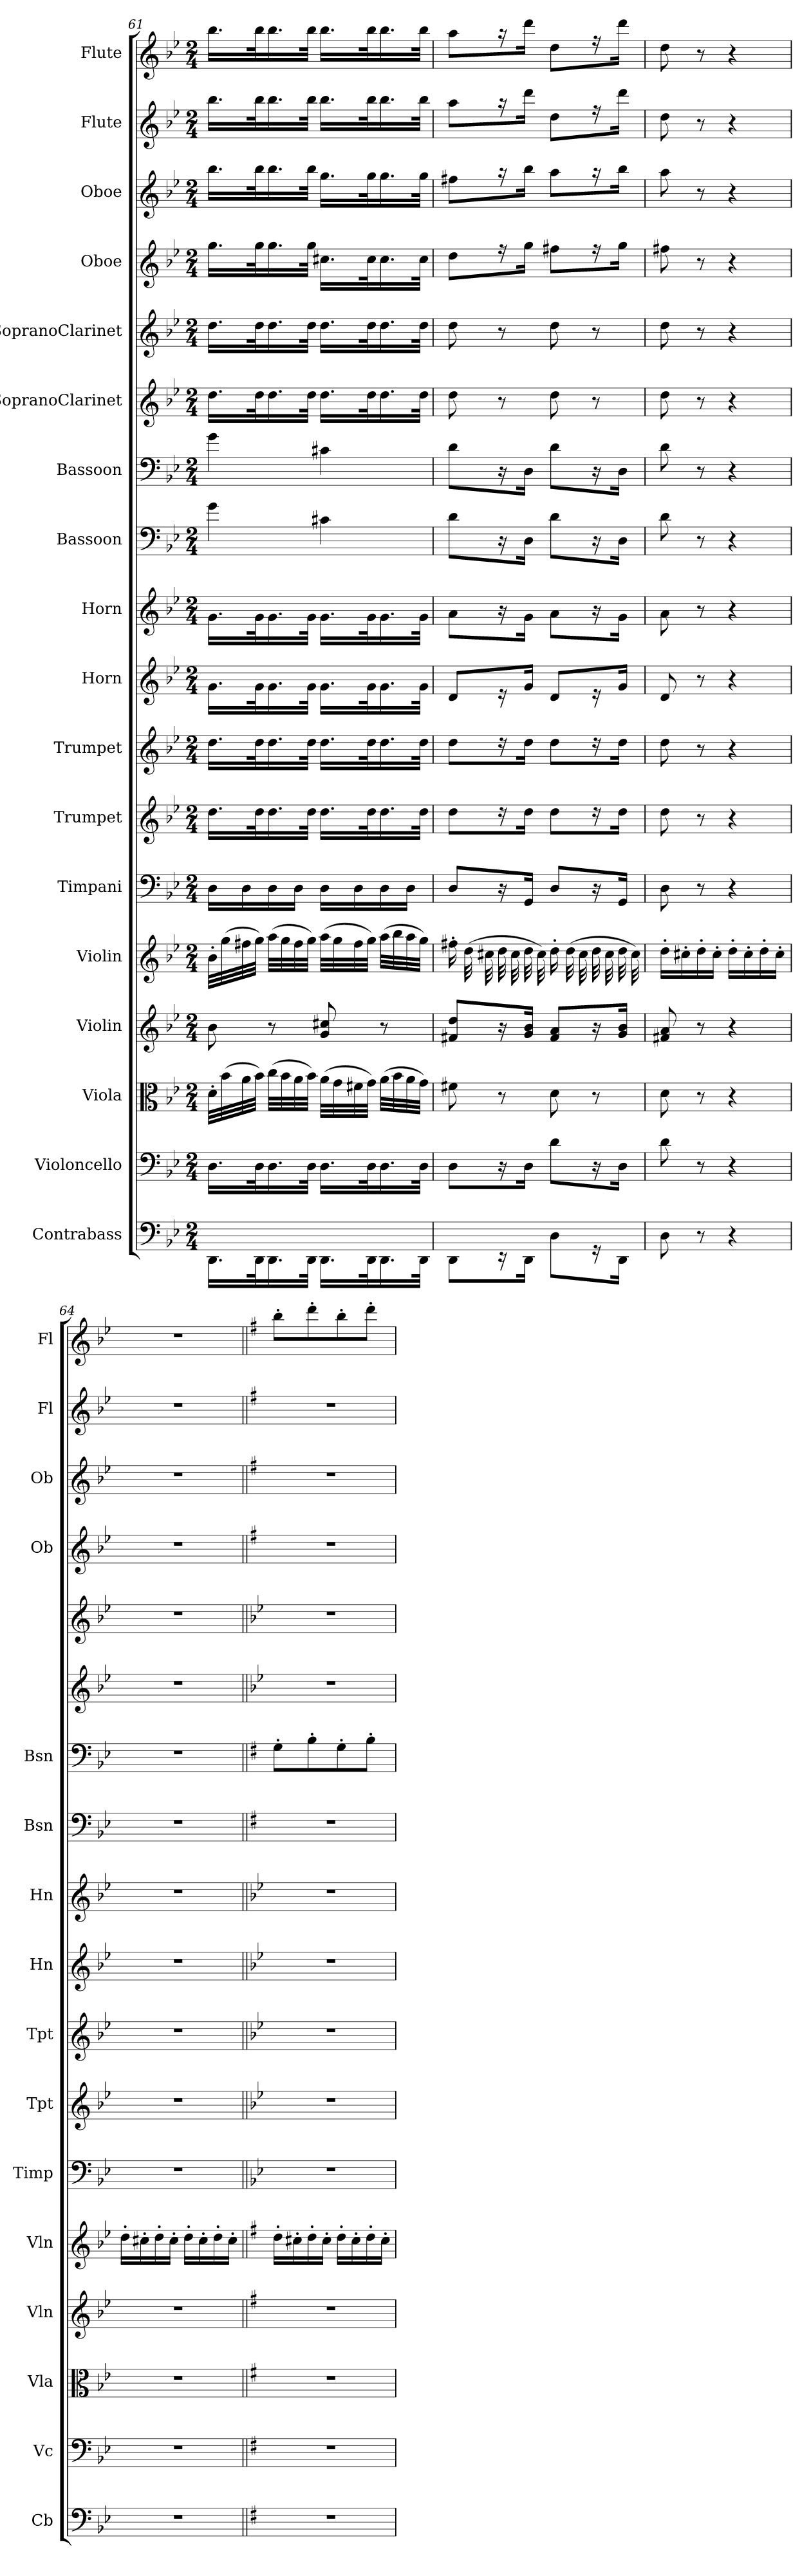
**kern	**kern	**kern	**kern	**kern	**kern	**kern	**kern	**kern	**kern	**kern	**kern	**kern	**kern	**kern	**kern	**kern	**kern
*part18	*part17	*part16	*part15	*part14	*part13	*part12	*part11	*part10	*part9	*part8	*part7	*part6	*part5	*part4	*part3	*part2	*part1
*staff18	*staff17	*staff16	*staff15	*staff14	*staff13	*staff12	*staff11	*staff10	*staff9	*staff8	*staff7	*staff6	*staff5	*staff4	*staff3	*staff2	*staff1
*I"Contrabass	*I"Violoncello	*I"Viola	*I"Violin	*I"Violin	*I"Timpani	*I"Trumpet	*I"Trumpet	*I"Horn	*I"Horn	*I"Bassoon	*I"Bassoon	*I"SopranoClarinet	*I"SopranoClarinet	*I"Oboe	*I"Oboe	*I"Flute	*I"Flute
*I'Cb	*I'Vc	*I'Vla	*I'Vln	*I'Vln	*I'Timp	*I'Tpt	*I'Tpt	*I'Hn	*I'Hn	*I'Bsn	*I'Bsn	*	*	*I'Ob	*I'Ob	*I'Fl	*I'Fl
*clefF4	*clefF4	*clefC3	*clefG2	*clefG2	*clefF4	*clefG2	*clefG2	*clefG2	*clefG2	*clefF4	*clefF4	*clefG2	*clefG2	*clefG2	*clefG2	*clefG2	*clefG2
*k[b-e-]	*k[b-e-]	*k[b-e-]	*k[b-e-]	*k[b-e-]	*k[b-e-]	*k[b-e-]	*k[b-e-]	*k[b-e-]	*k[b-e-]	*k[b-e-]	*k[b-e-]	*k[b-e-]	*k[b-e-]	*k[b-e-]	*k[b-e-]	*k[b-e-]	*k[b-e-]
*M2/4	*M2/4	*M2/4	*M2/4	*M2/4	*M2/4	*M2/4	*M2/4	*M2/4	*M2/4	*M2/4	*M2/4	*M2/4	*M2/4	*M2/4	*M2/4	*M2/4	*M2/4
=61	=61	=61	=61	=61	=61	=61	=61	=61	=61	=61	=61	=61	=61	=61	=61	=61	=61
16.DD\LL	16.D\LL	32d'\LLL	8b-\	32b-'\LLL	16D\LL	16.dd\LL	16.dd\LL	16.g\LL	16.g\LL	4g\	4g\	16.dd\LL	16.dd\LL	16.gg\LL	16.bb-\LL	16.bb-\LL	16.bb-\LL
.	.	(32b-\	.	(32gg\	.	.	.	.	.	.	.	.	.	.	.	.	.
.	.	32a\	.	32ff#X\	16D\	.	.	.	.	.	.	.	.	.	.	.	.
32DD\K	32D\K	32b-\JJJ)	.	32gg\JJJ)	.	32dd\K	32dd\K	32g\K	32g\K	.	.	32dd\K	32dd\K	32gg\K	32bb-\K	32bb-\K	32bb-\K
16.DD\	16.D\	(32cc\LLL	8r	(32aa\LLL	16D\	16.dd\	16.dd\	16.g\	16.g\	.	.	16.dd\	16.dd\	16.gg\	16.bb-\	16.bb-\	16.bb-\
.	.	32b-\	.	32gg\	.	.	.	.	.	.	.	.	.	.	.	.	.
.	.	32a\	.	32ff#\	16D\JJ	.	.	.	.	.	.	.	.	.	.	.	.
32DD\JJk	32D\JJk	32b-\JJJ)	.	32gg\JJJ)	.	32dd\JJk	32dd\JJk	32g\JJk	32g\JJk	.	.	32dd\JJk	32dd\JJk	32gg\JJk	32bb-\JJk	32bb-\JJk	32bb-\JJk
16.DD\LL	16.D\LL	(32a\LLL	8g/ 8cc#X/	(32aa\LLL	16D\LL	16.dd\LL	16.dd\LL	16.g\LL	16.g\LL	4c#X\	4c#X\	16.dd\LL	16.dd\LL	16.cc#X\LL	16.gg\LL	16.bb-\LL	16.bb-\LL
.	.	32g\	.	32gg\	.	.	.	.	.	.	.	.	.	.	.	.	.
.	.	32f#X\	.	32ff#\	16D\	.	.	.	.	.	.	.	.	.	.	.	.
32DD\K	32D\K	32g\JJJ)	.	32gg\JJJ)	.	32dd\K	32dd\K	32g\K	32g\K	.	.	32dd\K	32dd\K	32cc#\K	32gg\K	32bb-\K	32bb-\K
16.DD\	16.D\	(32a\LLL	8r	(32aa\LLL	16D\	16.dd\	16.dd\	16.g\	16.g\	.	.	16.dd\	16.dd\	16.cc#\	16.gg\	16.bb-\	16.bb-\
.	.	32b-\	.	32bb-\	.	.	.	.	.	.	.	.	.	.	.	.	.
.	.	32a\	.	32aa\	16D\JJ	.	.	.	.	.	.	.	.	.	.	.	.
32DD\JJk	32D\JJk	32g\JJJ)	.	32gg\JJJ)	.	32dd\JJk	32dd\JJk	32g\JJk	32g\JJk	.	.	32dd\JJk	32dd\JJk	32cc#\JJk	32gg\JJk	32bb-\JJk	32bb-\JJk
=62	=62	=62	=62	=62	=62	=62	=62	=62	=62	=62	=62	=62	=62	=62	=62	=62	=62
8DD\L	8D\L	8f#X\	8f#X/ 8dd/L	16ff#X'\	8D/L	8dd\L	8dd\L	8d/L	8a\L	8d\L	8d\L	8dd\	8dd\	8dd\L	8ff#X\L	8aa\L	8aa\L
.	.	.	.	(32dd\	.	.	.	.	.	.	.	.	.	.	.	.	.
.	.	.	.	32cc#X\	.	.	.	.	.	.	.	.	.	.	.	.	.
16r	16r	8r	16r	32dd\	16r	16r	16r	16r	16r	16r	16r	8r	8r	16r	16r	16r	16r
.	.	.	.	32cc#\	.	.	.	.	.	.	.	.	.	.	.	.	.
16DD\Jk	16D\Jk	.	16g/ 16b-/Jk	32dd\	16GG/Jk	16dd\Jk	16dd\Jk	16g/Jk	16g\Jk	16D\Jk	16D\Jk	.	.	16gg\Jk	16bb-\Jk	16ddd\Jk	16ddd\Jk
.	.	.	.	32cc#\)	.	.	.	.	.	.	.	.	.	.	.	.	.
8D\L	8d\L	8d\	8f#/ 8a/L	16dd'\	8D/L	8dd\L	8dd\L	8d/L	8a\L	8d\L	8d\L	8dd\	8dd\	8ff#X\L	8aa\L	8dd\L	8dd\L
.	.	.	.	(32dd\	.	.	.	.	.	.	.	.	.	.	.	.	.
.	.	.	.	32cc#\	.	.	.	.	.	.	.	.	.	.	.	.	.
16r	16r	8r	16r	32dd\	16r	16r	16r	16r	16r	16r	16r	8r	8r	16r	16r	16r	16r
.	.	.	.	32cc#\	.	.	.	.	.	.	.	.	.	.	.	.	.
16DD\Jk	16D\Jk	.	16g/ 16b-/Jk	32dd\	16GG/Jk	16dd\Jk	16dd\Jk	16g/Jk	16g\Jk	16D\Jk	16D\Jk	.	.	16gg\Jk	16bb-\Jk	16ddd\Jk	16ddd\Jk
.	.	.	.	32cc#\)	.	.	.	.	.	.	.	.	.	.	.	.	.
=63	=63	=63	=63	=63	=63	=63	=63	=63	=63	=63	=63	=63	=63	=63	=63	=63	=63
8D\	8d\	8d\	8f#X/ 8a/	16dd'\LL	8D\	8dd\	8dd\	8d/	8a\	8d\	8d\	8dd\	8dd\	8ff#X\	8aa\	8dd\	8dd\
.	.	.	.	16cc#X'\	.	.	.	.	.	.	.	.	.	.	.	.	.
8r	8r	8r	8r	16dd'\	8r	8r	8r	8r	8r	8r	8r	8r	8r	8r	8r	8r	8r
.	.	.	.	16cc#'\JJ	.	.	.	.	.	.	.	.	.	.	.	.	.
4r	4r	4r	4r	16dd'\LL	4r	4r	4r	4r	4r	4r	4r	4r	4r	4r	4r	4r	4r
.	.	.	.	16cc#'\	.	.	.	.	.	.	.	.	.	.	.	.	.
.	.	.	.	16dd'\	.	.	.	.	.	.	.	.	.	.	.	.	.
.	.	.	.	16cc#'\JJ	.	.	.	.	.	.	.	.	.	.	.	.	.
=64	=64	=64	=64	=64	=64	=64	=64	=64	=64	=64	=64	=64	=64	=64	=64	=64	=64
2r	2r	2r	2r	16dd'\LL	2r	2r	2r	2r	2r	2r	2r	2r	2r	2r	2r	2r	2r
.	.	.	.	16cc#X'\	.	.	.	.	.	.	.	.	.	.	.	.	.
.	.	.	.	16dd'\	.	.	.	.	.	.	.	.	.	.	.	.	.
.	.	.	.	16cc#'\JJ	.	.	.	.	.	.	.	.	.	.	.	.	.
.	.	.	.	16dd'\LL	.	.	.	.	.	.	.	.	.	.	.	.	.
.	.	.	.	16cc#'\	.	.	.	.	.	.	.	.	.	.	.	.	.
.	.	.	.	16dd'\	.	.	.	.	.	.	.	.	.	.	.	.	.
.	.	.	.	16cc#'\JJ	.	.	.	.	.	.	.	.	.	.	.	.	.
=65||	=65||	=65||	=65||	=65||	=65||	=65||	=65||	=65||	=65||	=65||	=65||	=65||	=65||	=65||	=65||	=65||	=65||
*k[f#]	*k[f#]	*k[f#]	*k[f#]	*k[f#]	*	*	*	*	*	*k[f#]	*k[f#]	*	*	*k[f#]	*k[f#]	*k[f#]	*k[f#]
2r	2r	2r	2r	16dd'\LL	2r	2r	2r	2r	2r	2r	8G'\L	2r	2r	2r	2r	2r	8bb'\L
.	.	.	.	16cc#X'\	.	.	.	.	.	.	.	.	.	.	.	.	.
.	.	.	.	16dd'\	.	.	.	.	.	.	8B'\	.	.	.	.	.	8ddd'\
.	.	.	.	16cc#'\JJ	.	.	.	.	.	.	.	.	.	.	.	.	.
.	.	.	.	16dd'\LL	.	.	.	.	.	.	8G'\	.	.	.	.	.	8bb'\
.	.	.	.	16cc#'\	.	.	.	.	.	.	.	.	.	.	.	.	.
.	.	.	.	16dd'\	.	.	.	.	.	.	8B'\J	.	.	.	.	.	8ddd'\J
.	.	.	.	16cc#'\JJ	.	.	.	.	.	.	.	.	.	.	.	.	.
=	=	=	=	=	=	=	=	=	=	=	=	=	=	=	=	=	=
*-	*-	*-	*-	*-	*-	*-	*-	*-	*-	*-	*-	*-	*-	*-	*-	*-	*-
